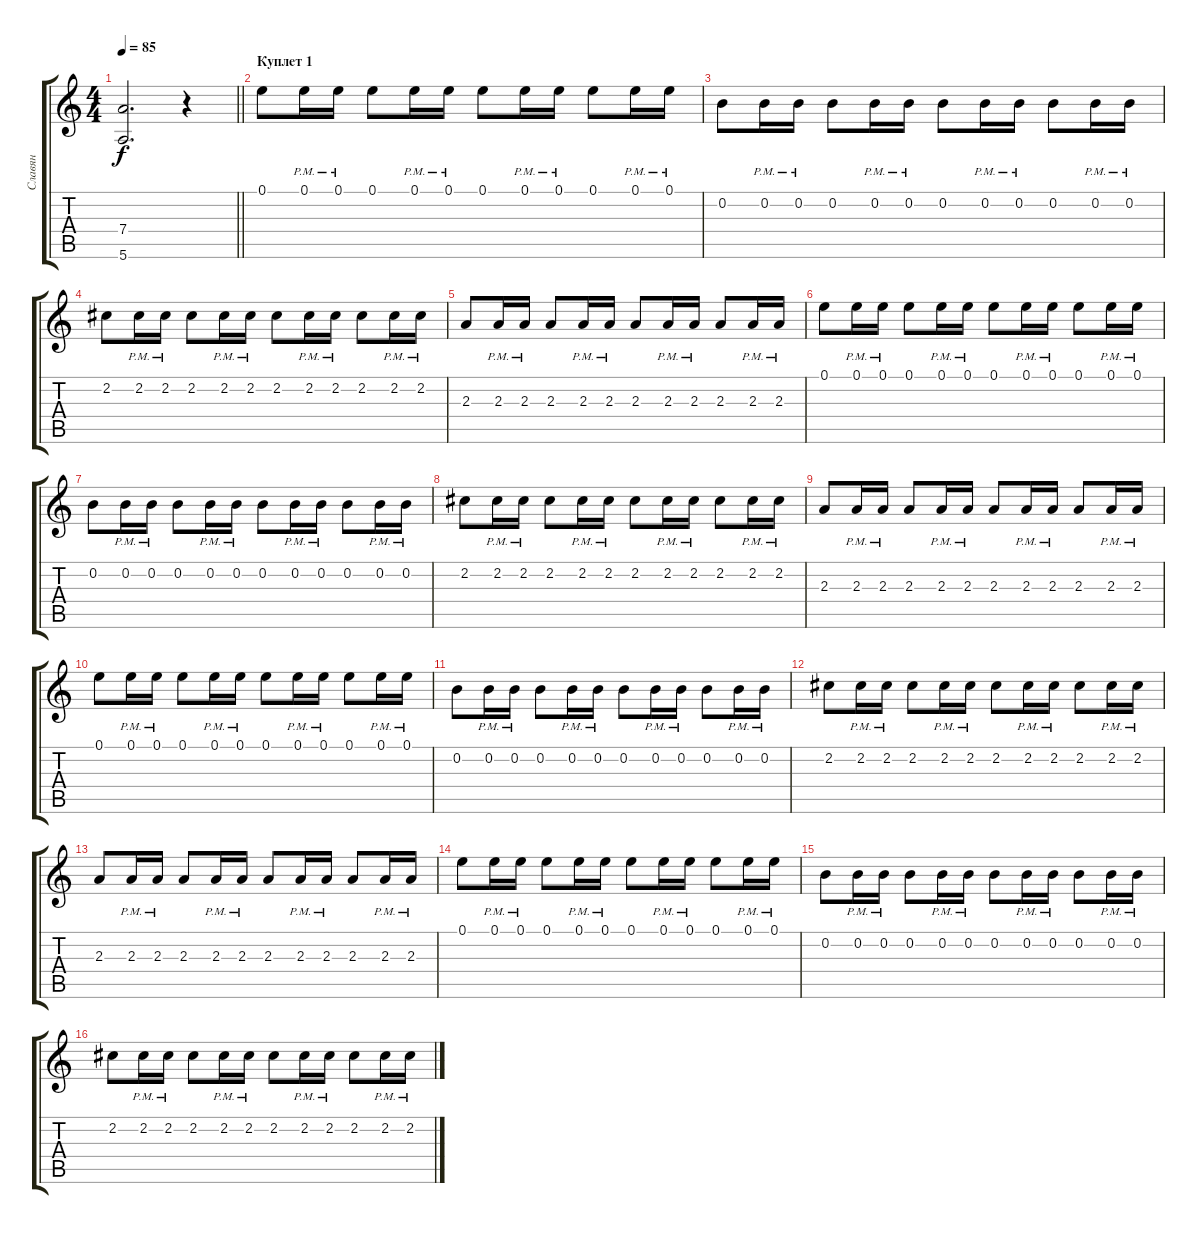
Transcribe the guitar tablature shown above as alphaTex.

\track ("Славян" "Славян") {instrument distortionguitar}
\staff {score tabs}
\tuning (E4 B3 G3 D3 A2 E2) {hide}
\ts (4 4)
\tempo 85
\clef g2
\barLineRight lightlight
\ks c
(7.4 5.6).2{d dy f} r.4 |
\section ("" "Куплет 1")
0.1.8{volume 9} 0.1{pm}.16 0.1{pm}.16 0.1.8 0.1{pm}.16 0.1{pm}.16 0.1.8 0.1{pm}.16 0.1{pm}.16 0.1.8 0.1{pm}.16 0.1{pm}.16 |
0.2.8 0.2{pm}.16 0.2{pm}.16 0.2.8 0.2{pm}.16 0.2{pm}.16 0.2.8 0.2{pm}.16 0.2{pm}.16 0.2.8 0.2{pm}.16 0.2{pm}.16 |
2.2.8 2.2{pm}.16 2.2{pm}.16 2.2.8 2.2{pm}.16 2.2{pm}.16 2.2.8 2.2{pm}.16 2.2{pm}.16 2.2.8 2.2{pm}.16 2.2{pm}.16 |
2.3.8 2.3{pm}.16 2.3{pm}.16 2.3.8 2.3{pm}.16 2.3{pm}.16 2.3.8 2.3{pm}.16 2.3{pm}.16 2.3.8 2.3{pm}.16 2.3{pm}.16 |
0.1.8 0.1{pm}.16 0.1{pm}.16 0.1.8 0.1{pm}.16 0.1{pm}.16 0.1.8 0.1{pm}.16 0.1{pm}.16 0.1.8 0.1{pm}.16 0.1{pm}.16 |
0.2.8 0.2{pm}.16 0.2{pm}.16 0.2.8 0.2{pm}.16 0.2{pm}.16 0.2.8 0.2{pm}.16 0.2{pm}.16 0.2.8 0.2{pm}.16 0.2{pm}.16 |
2.2.8 2.2{pm}.16 2.2{pm}.16 2.2.8 2.2{pm}.16 2.2{pm}.16 2.2.8 2.2{pm}.16 2.2{pm}.16 2.2.8 2.2{pm}.16 2.2{pm}.16 |
2.3.8 2.3{pm}.16 2.3{pm}.16 2.3.8 2.3{pm}.16 2.3{pm}.16 2.3.8 2.3{pm}.16 2.3{pm}.16 2.3.8 2.3{pm}.16 2.3{pm}.16 |
0.1.8 0.1{pm}.16 0.1{pm}.16 0.1.8 0.1{pm}.16 0.1{pm}.16 0.1.8 0.1{pm}.16 0.1{pm}.16 0.1.8 0.1{pm}.16 0.1{pm}.16 |
0.2.8 0.2{pm}.16 0.2{pm}.16 0.2.8 0.2{pm}.16 0.2{pm}.16 0.2.8 0.2{pm}.16 0.2{pm}.16 0.2.8 0.2{pm}.16 0.2{pm}.16 |
2.2.8 2.2{pm}.16 2.2{pm}.16 2.2.8 2.2{pm}.16 2.2{pm}.16 2.2.8 2.2{pm}.16 2.2{pm}.16 2.2.8 2.2{pm}.16 2.2{pm}.16 |
2.3.8 2.3{pm}.16 2.3{pm}.16 2.3.8 2.3{pm}.16 2.3{pm}.16 2.3.8 2.3{pm}.16 2.3{pm}.16 2.3.8 2.3{pm}.16 2.3{pm}.16 |
0.1.8 0.1{pm}.16 0.1{pm}.16 0.1.8 0.1{pm}.16 0.1{pm}.16 0.1.8 0.1{pm}.16 0.1{pm}.16 0.1.8 0.1{pm}.16 0.1{pm}.16 |
0.2.8 0.2{pm}.16 0.2{pm}.16 0.2.8 0.2{pm}.16 0.2{pm}.16 0.2.8 0.2{pm}.16 0.2{pm}.16 0.2.8 0.2{pm}.16 0.2{pm}.16 |
2.2.8 2.2{pm}.16 2.2{pm}.16 2.2.8 2.2{pm}.16 2.2{pm}.16 2.2.8 2.2{pm}.16 2.2{pm}.16 2.2.8 2.2{pm}.16 2.2{pm}.16
